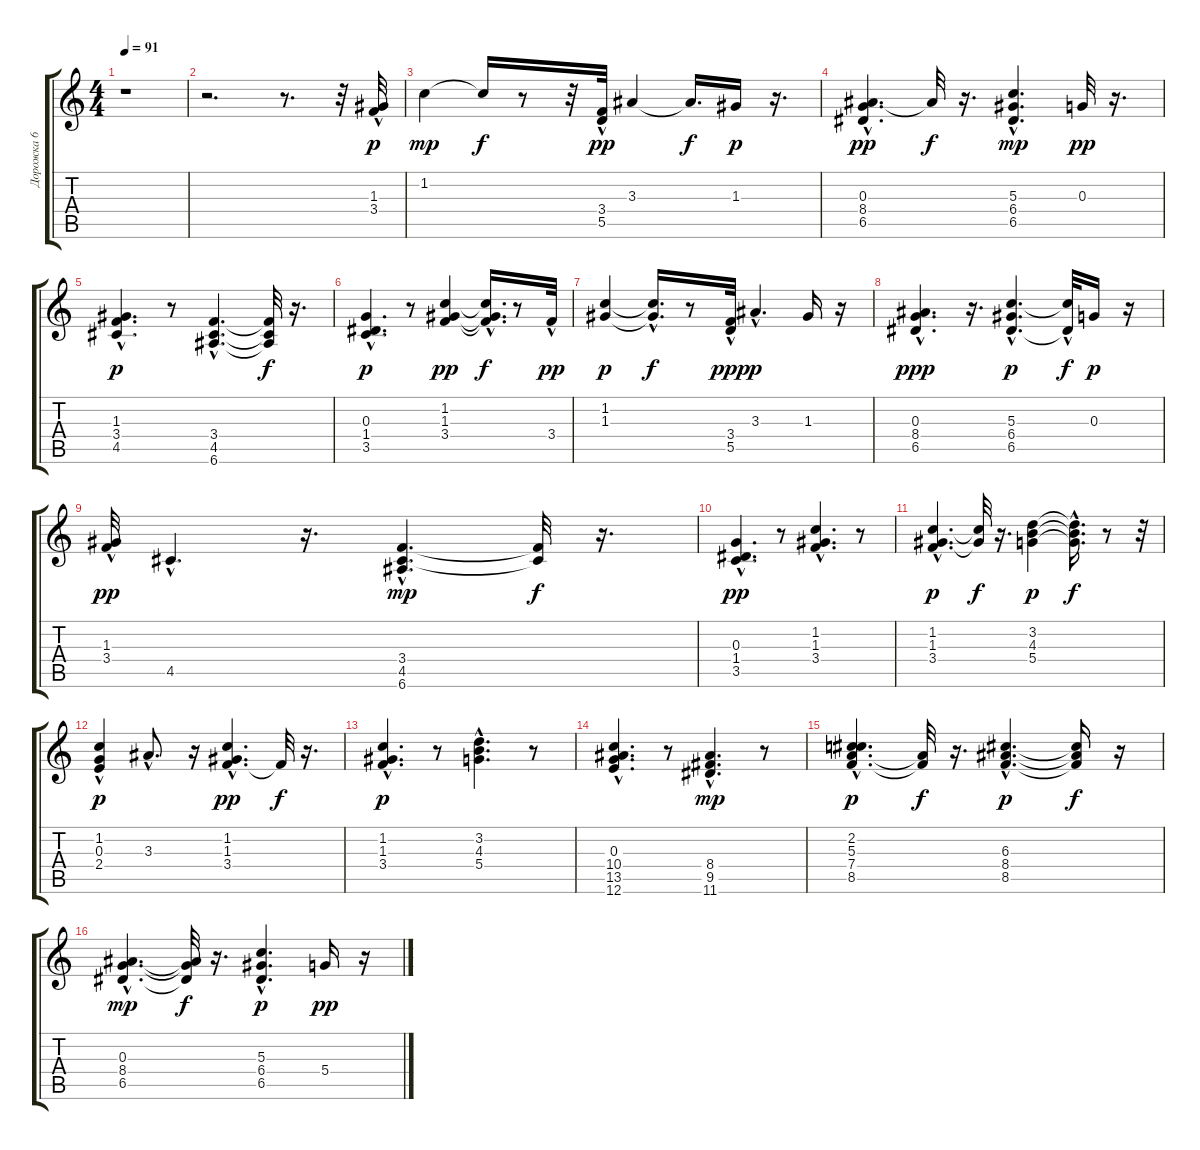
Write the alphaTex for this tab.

\track ("Дорожка 6" "Дорожка 6") {instrument acousticguitarsteel}
\staff {score tabs}
\tuning (E4 B3 G3 D3 A2 E2) {hide}
\ts (4 4)
\tempo 91
\clef g2
\ks c
r.1{dy p instrument acousticguitarsteel} |
r.2{d} r.8{d} r.32 (1.3 3.4{hac}).32 |
1.2.4{dy mp} 1.2{t}.16{dy f} r.8 r.32 (3.4{hac} 5.5{hac}).32{dy pp} 3.3.4 3.3{t}.16{d dy f} 1.3.16{dy p} r.16{d} |
(0.3{hac} 8.4{hac} 6.5{hac}).4{d dy pp} 8.4{t}.32{dy f} r.16{d} (5.3 6.4 6.5{hac}).4{d dy mp} 0.3.32{dy pp} r.16{d} |
(1.3 3.4 4.5{hac}).4{d dy p} r.8 (3.4{hac} 4.5{hac} 6.6{hac}).4{d} (3.4{t} 4.5{t} 6.6{t}).32{dy f} r.16{d} |
(0.3{hac} 1.4{hac} 3.5{hac}).4{d dy p} r.8 (1.2 1.3 3.4).4{dy pp} (1.2{hac t} 1.3{hac t} 3.4{t}).16{d dy f} r.8 3.4{hac}.32{dy pp} |
(1.2 1.3).4{dy p} (1.2{t} 1.3{hac t}).16{d dy f} r.8 (3.4{hac} 5.5{hac}).32{dy ppp} 3.3{hac}.4{d dy p} 1.3.16 r.16 |
(0.3{hac} 8.4{hac} 6.5{hac}).4{d dy ppp} r.16{d} (5.3{hac} 6.4 6.5{hac}).4{d dy p} (5.3{t} 6.5{hac t}).32{dy f} 0.3.16{dy p} r.16 |
(1.3{hac} 3.4{hac}).32{dy pp} 4.5{hac}.4{d} r.16{d} (3.4{hac} 4.5{hac} 6.6{hac}).4{d dy mp} (3.4{t} 4.5{t}).32{dy f} r.16{d} |
(0.3{hac} 1.4{hac} 3.5).4{d dy pp} r.8 (1.2{hac} 1.3{hac} 3.4{hac}).4{d} r.8 |
(1.2{hac} 1.3{hac} 3.4{hac}).4{d dy p} (1.2{t} 1.3{t}).32{dy f} r.16{d} (3.2 4.3 5.4).4{dy p} (3.2{hac t} 4.3{hac t} 5.4{hac t}).16{d dy f} r.8 r.32 |
(1.2{hac} 0.3{hac} 2.4{hac}).4{dy p} 3.3{hac}.8{d} r.16 (1.2{hac} 1.3{hac} 3.4{hac}).4{d dy pp} 3.4{t}.32{dy f} r.16{d} |
(1.2{hac} 1.3{hac} 3.4{hac}).4{d dy p} r.8 (3.2 4.3{hac} 5.4{hac}).4{d} r.8 |
(0.3{hac} 10.4 13.5{hac} 12.6{hac}).4{d} r.8 (8.4{hac} 9.5{hac} 11.6{hac}).4{d dy mp} r.8 |
(2.2 5.3{hac} 7.4{hac} 8.5{hac}).4{d dy p} (7.4{t} 8.5{t}).32{dy f} r.16{d} (6.3{hac} 8.4{hac} 8.5{hac}).4{d dy p} (6.3{t} 8.4{t} 8.5{t}).16{dy f} r.16 |
(0.3{hac} 8.4{hac} 6.5{hac}).4{d dy mp} (0.3{t} 8.4{t} 6.5{t}).32{dy f} r.16{d} (5.3{hac} 6.4 6.5{hac}).4{d dy p} 5.4.16{dy pp} r.16
